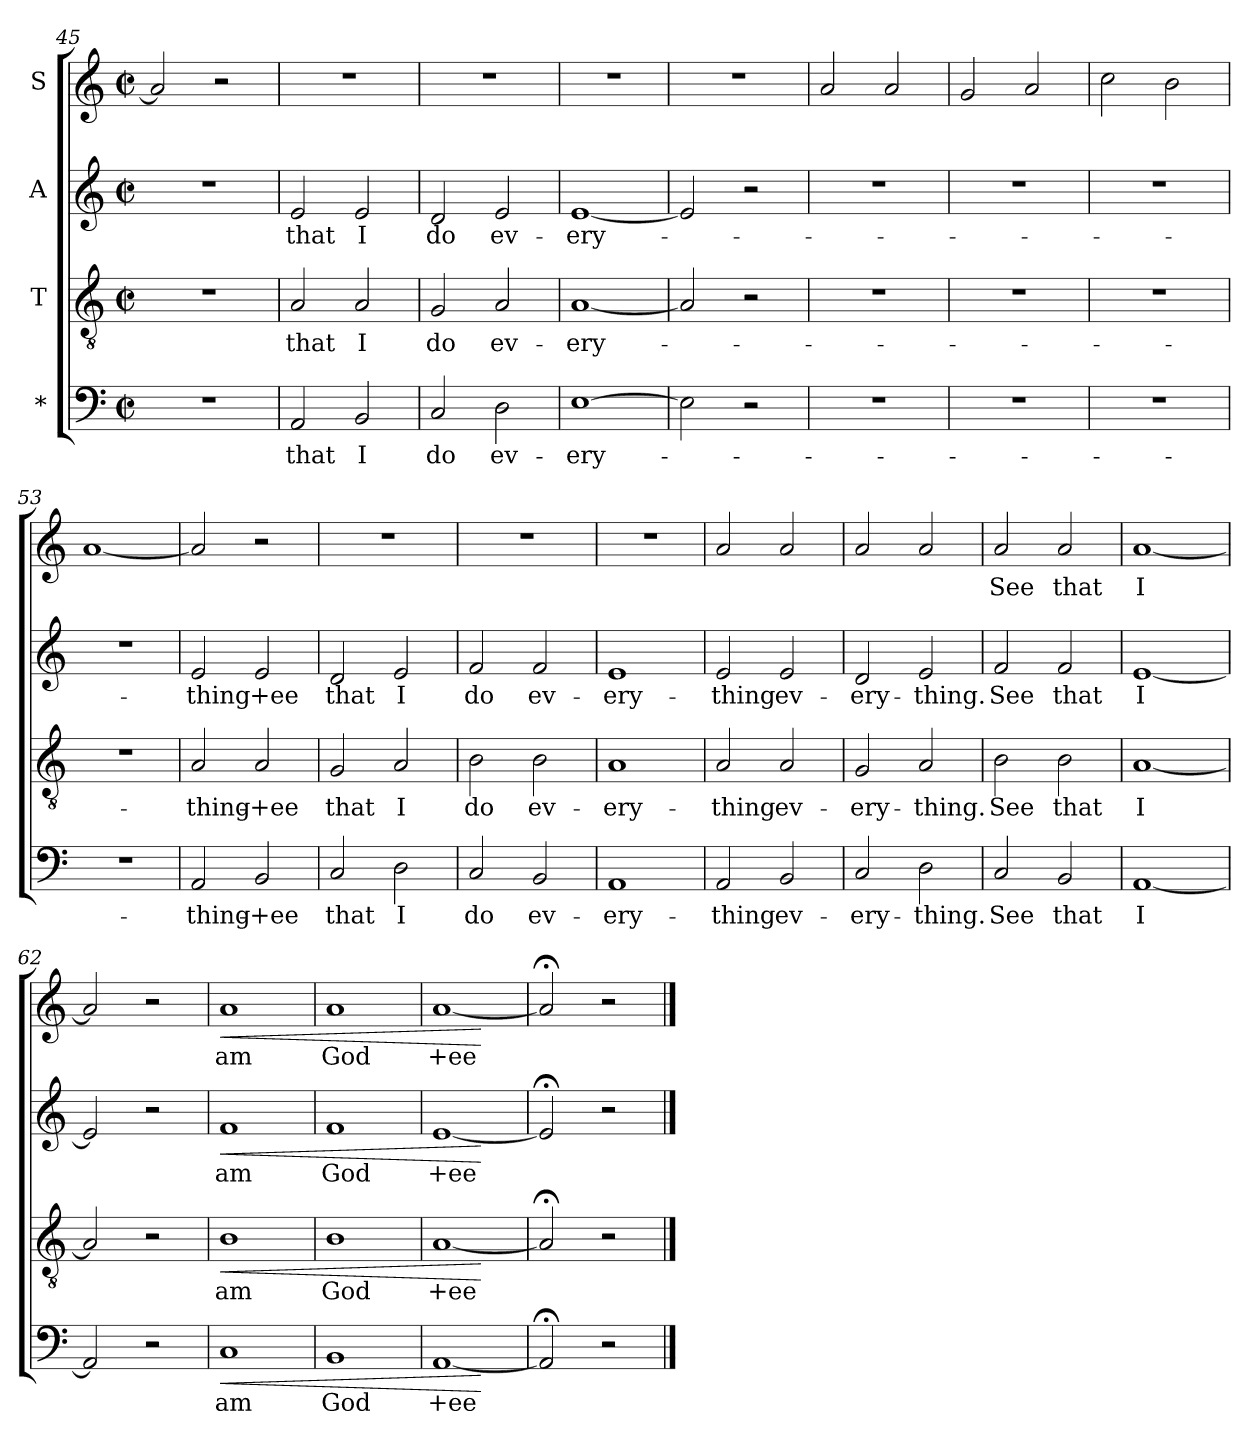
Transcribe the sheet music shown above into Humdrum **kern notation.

**kern	**text	**dynam	**kern	**text	**dynam	**kern	**text	**dynam	**kern	**text	**dynam
*part4	*part4	*part4	*part3	*part3	*part3	*part2	*part2	*part2	*part1	*part1	*part1
*staff4	*staff4	*staff4	*staff3	*staff3	*staff3	*staff2	*staff2	*staff2	*staff1	*staff1	*staff1
*I"*	*	*	*I"T	*	*	*I"A	*	*	*I"S	*	*
*clefF4	*	*	*clefGv2	*	*	*clefG2	*	*	*clefG2	*	*
*k[]	*	*	*k[]	*	*	*k[]	*	*	*k[]	*	*
*C:	*	*	*C:	*	*	*C:	*	*	*C:	*	*
*M2/2	*	*	*M2/2	*	*	*M2/2	*	*	*M2/2	*	*
*met(c|)	*	*	*met(c|)	*	*	*met(c|)	*	*	*met(c|)	*	*
=45	=45	=45	=45	=45	=45	=45	=45	=45	=45	=45	=45
1r	.	.	1r	.	.	1r	.	.	2a/]	.	.
.	.	.	.	.	.	.	.	.	2r	.	.
=46	=46	=46	=46	=46	=46	=46	=46	=46	=46	=46	=46
!	!LO:LY:b	!	!	!LO:LY:b	!	!	!LO:LY:b	!	!	!	!
2AA/	that	.	2A/	that	.	2e/	that	.	1r	.	.
!	!LO:LY:b	!	!	!LO:LY:b	!	!	!LO:LY:b	!	!	!	!
2BB/	I	.	2A/	I	.	2e/	I	.	.	.	.
=47	=47	=47	=47	=47	=47	=47	=47	=47	=47	=47	=47
!	!LO:LY:b	!	!	!LO:LY:b	!	!	!LO:LY:b	!	!	!	!
2C/	do	.	2G/	do	.	2d/	do	.	1r	.	.
!	!LO:LY:b	!	!	!LO:LY:b	!	!	!LO:LY:b	!	!	!	!
2D\	ev-	.	2A/	ev-	.	2e/	ev-	.	.	.	.
=48	=48	=48	=48	=48	=48	=48	=48	=48	=48	=48	=48
!	!LO:LY:b	!	!	!LO:LY:b	!	!	!LO:LY:b	!	!	!	!
[>1E	-ery-	.	[<1A	-ery-	.	[<1e	-ery-	.	1r	.	.
=49	=49	=49	=49	=49	=49	=49	=49	=49	=49	=49	=49
2E\]	.	.	2A/]	.	.	2e/]	.	.	1r	.	.
2r	.	.	2r	.	.	2r	.	.	.	.	.
=50	=50	=50	=50	=50	=50	=50	=50	=50	=50	=50	=50
1r	.	.	1r	.	.	1r	.	.	2a/	.	.
.	.	.	.	.	.	.	.	.	2a/	.	.
=51	=51	=51	=51	=51	=51	=51	=51	=51	=51	=51	=51
1r	.	.	1r	.	.	1r	.	.	2g/	.	.
.	.	.	.	.	.	.	.	.	2a/	.	.
=52	=52	=52	=52	=52	=52	=52	=52	=52	=52	=52	=52
1r	.	.	1r	.	.	1r	.	.	2cc\	.	.
.	.	.	.	.	.	.	.	.	2b\	.	.
!!LO:LB:g=z
=53	=53	=53	=53	=53	=53	=53	=53	=53	=53	=53	=53
1r	.	.	1r	.	.	1r	.	.	[<1a	.	.
=54	=54	=54	=54	=54	=54	=54	=54	=54	=54	=54	=54
!	!LO:LY:b	!	!	!LO:LY:b	!	!	!LO:LY:b	!	!	!	!
2AA/	-thing-	.	2A/	-thing-	.	2e/	-thing	.	2a/]	.	.
!	!LO:LY:b	!	!	!LO:LY:b	!	!	!LO:LY:b	!	!	!	!
2BB/	-+ee	.	2A/	-+ee	.	2e/	+ee	.	2r	.	.
=55	=55	=55	=55	=55	=55	=55	=55	=55	=55	=55	=55
!	!LO:LY:b	!	!	!LO:LY:b	!	!	!LO:LY:b	!	!	!	!
2C/	that	.	2G/	that	.	2d/	that	.	1r	.	.
!	!LO:LY:b	!	!	!LO:LY:b	!	!	!LO:LY:b	!	!	!	!
2D\	I	.	2A/	I	.	2e/	I	.	.	.	.
=56	=56	=56	=56	=56	=56	=56	=56	=56	=56	=56	=56
!	!LO:LY:b	!	!	!LO:LY:b	!	!	!LO:LY:b	!	!	!	!
2C/	do	.	2B\	do	.	2f/	do	.	1r	.	.
!	!LO:LY:b	!	!	!LO:LY:b	!	!	!LO:LY:b	!	!	!	!
2BB/	ev-	.	2B\	ev-	.	2f/	ev-	.	.	.	.
=57	=57	=57	=57	=57	=57	=57	=57	=57	=57	=57	=57
!	!LO:LY:b	!	!	!LO:LY:b	!	!	!LO:LY:b	!	!	!	!
1AA	-ery-	.	1A	-ery-	.	1e	-ery-	.	1r	.	.
=58	=58	=58	=58	=58	=58	=58	=58	=58	=58	=58	=58
!	!LO:LY:b	!	!	!LO:LY:b	!	!	!LO:LY:b	!	!	!	!
2AA/	-thing	.	2A/	-thing	.	2e/	-thing	.	2a/	.	.
!	!LO:LY:b	!	!	!LO:LY:b	!	!	!LO:LY:b	!	!	!	!
2BB/	ev-	.	2A/	ev-	.	2e/	ev-	.	2a/	.	.
=59	=59	=59	=59	=59	=59	=59	=59	=59	=59	=59	=59
!	!LO:LY:b	!	!	!LO:LY:b	!	!	!LO:LY:b	!	!	!	!
2C/	-ery-	.	2G/	-ery-	.	2d/	-ery-	.	2a/	.	.
!	!LO:LY:b	!	!	!LO:LY:b	!	!	!LO:LY:b	!	!	!	!
2D\	-thing.	.	2A/	-thing.	.	2e/	-thing.	.	2a/	.	.
=60	=60	=60	=60	=60	=60	=60	=60	=60	=60	=60	=60
!	!LO:LY:b	!	!	!LO:LY:b	!	!	!LO:LY:b	!	!	!LO:LY:b	!
2C/	See	.	2B\	See	.	2f/	See	.	2a/	See	.
!	!LO:LY:b	!	!	!LO:LY:b	!	!	!LO:LY:b	!	!	!LO:LY:b	!
2BB/	that	.	2B\	that	.	2f/	that	.	2a/	that	.
=61	=61	=61	=61	=61	=61	=61	=61	=61	=61	=61	=61
!	!LO:LY:b	!	!	!LO:LY:b	!	!	!LO:LY:b	!	!	!LO:LY:b	!
[<1AA	I	.	[<1A	I	.	[<1e	I	.	[<1a	I	.
=62	=62	=62	=62	=62	=62	=62	=62	=62	=62	=62	=62
2AA/]	.	.	2A/]	.	.	2e/]	.	.	2a/]	.	.
2r	.	.	2r	.	.	2r	.	.	2r	.	.
=63	=63	=63	=63	=63	=63	=63	=63	=63	=63	=63	=63
!	!LO:LY:b	!LO:HP:b	!	!LO:LY:b	!LO:HP:b	!	!LO:LY:b	!LO:HP:b	!	!LO:LY:b	!LO:HP:b
1C	am	<	1B	am	<	1f	am	<	1a	am	<
=64	=64	=64	=64	=64	=64	=64	=64	=64	=64	=64	=64
!	!LO:LY:b	!	!	!LO:LY:b	!	!	!LO:LY:b	!	!	!LO:LY:b	!
1BB	God	.	1B	God	.	1f	God	.	1a	God	.
=65	=65	=65	=65	=65	=65	=65	=65	=65	=65	=65	=65
!	!LO:LY:b	!	!	!LO:LY:b	!	!	!LO:LY:b	!	!	!LO:LY:b	!
[<1AA	+ee	.	[<1A	+ee	.	[<1e	+ee	.	[<1a	+ee	.
.	.	[	.	.	[	.	.	[	.	.	[
=66	=66	=66	=66	=66	=66	=66	=66	=66	=66	=66	=66
2AA;/]	.	.	2A;/]	.	.	2e;/]	.	.	2a;/]	.	.
2r	.	.	2r	.	.	2r	.	.	2r	.	.
==	==	==	==	==	==	==	==	==	==	==	==
*-	*-	*-	*-	*-	*-	*-	*-	*-	*-	*-	*-
